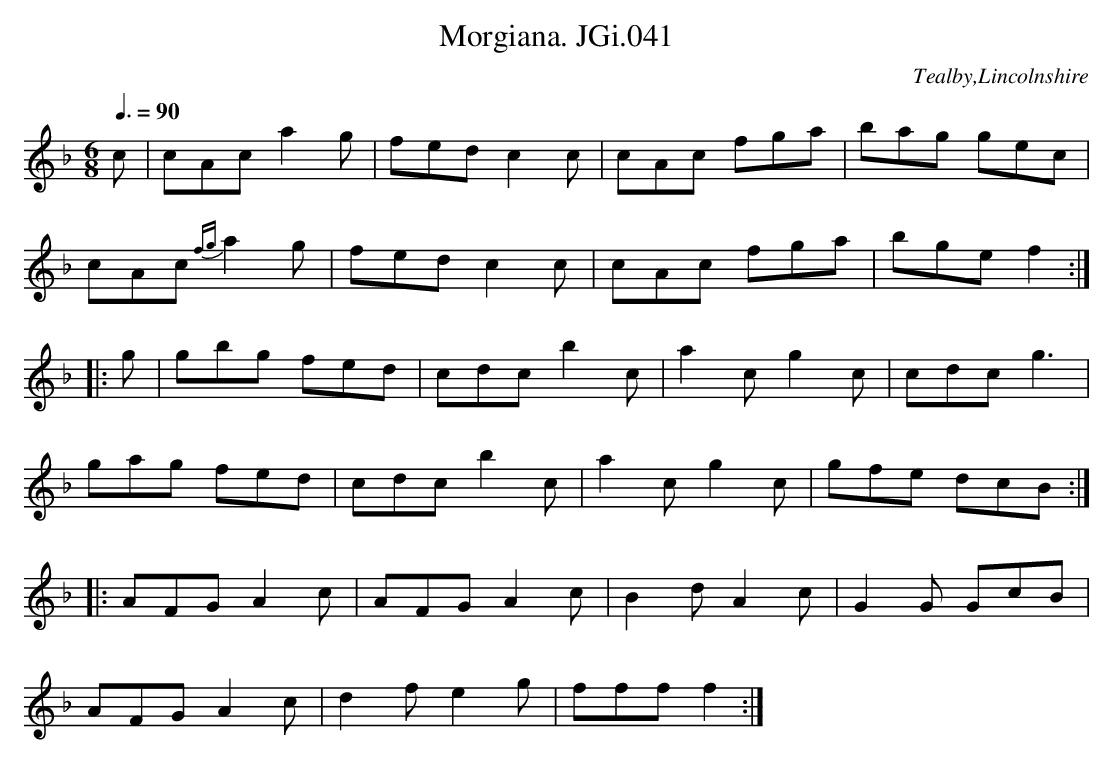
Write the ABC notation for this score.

X:1
T:Morgiana. JGi.041
L:1/8
M:6/8
O:Tealby,Lincolnshire
Q:3/8=90
K:F
c|cAc a2g|fedc2c|cAc fga|bag gec|
cAc{fg}a2g|fed c2c|cAc fga|bge f2:|
|:g|gbg fed|cdcb2c|a2cg2c|cdcg3|
gag fed|cdcb2c|a2cg2c|gfe dcB:|
|:AFGA2c|AFGA2c|B2dA2c|G2G GcB|
AFGA2c|d2fe2g|fff f2:|
